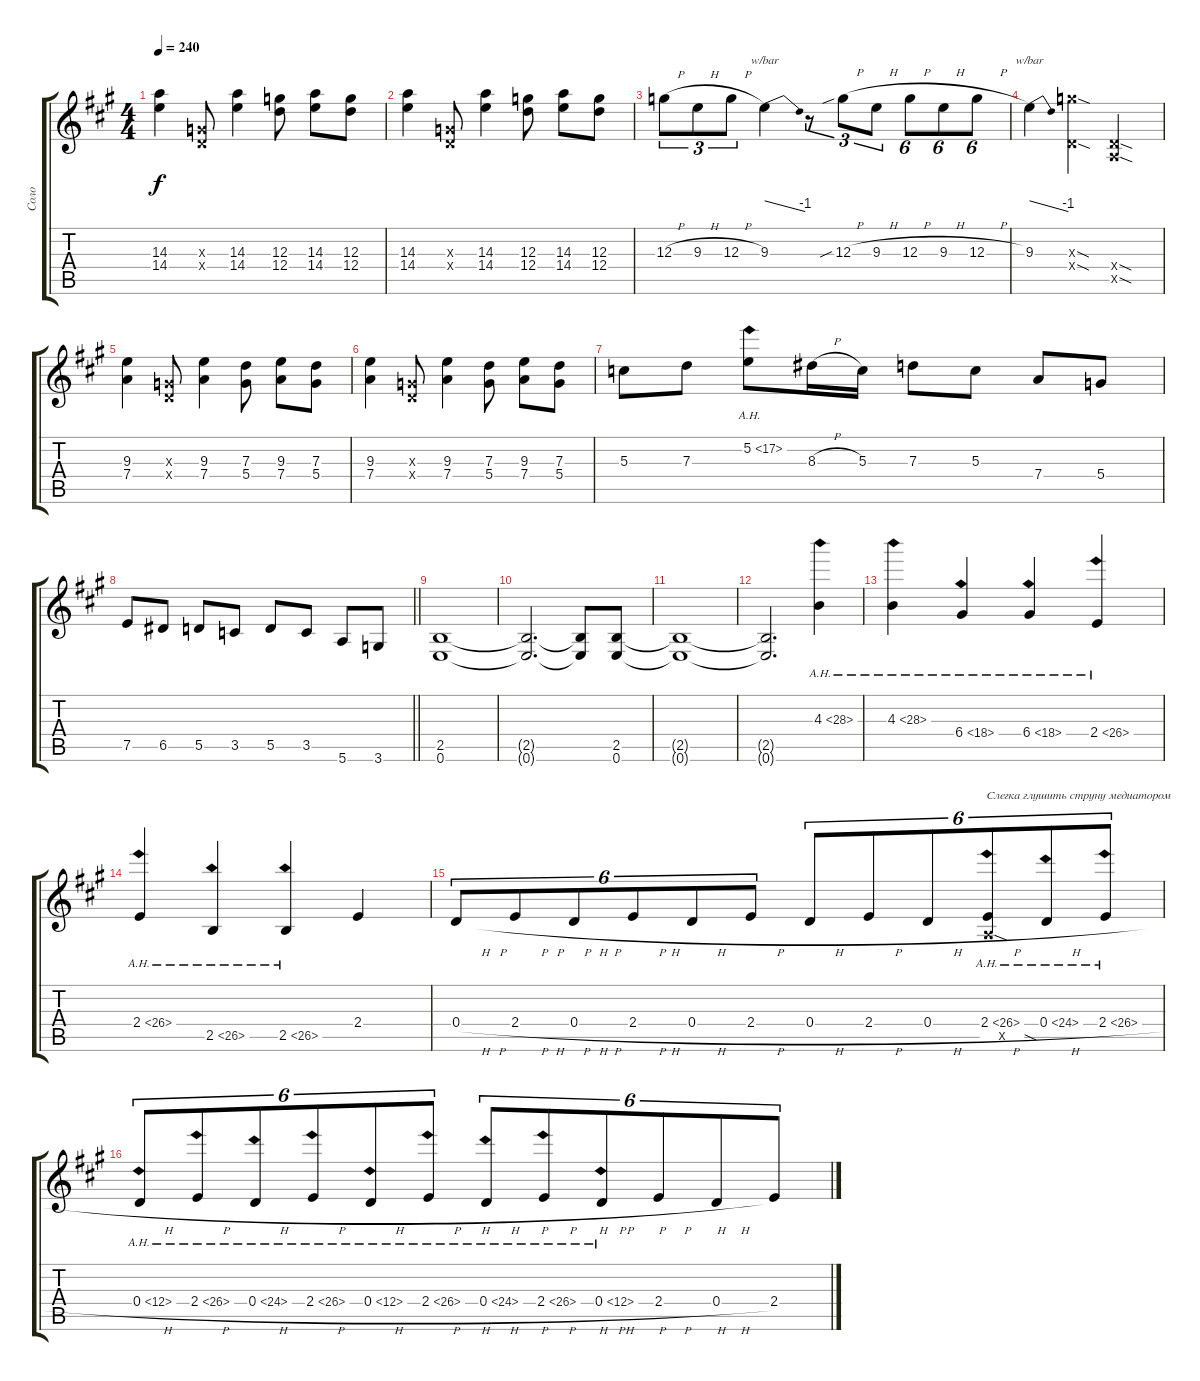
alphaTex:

\track ("Соло" "Соло") {instrument distortionguitar}
\staff {score tabs}
\tuning (E4 B3 G3 D3 A2 E2) {hide}
\ts (4 4)
\tempo 240
\clef g2
\ks a
(14.3 14.4).4{dy f} (0.3{x} 0.4{x}).8 (14.3 14.4).4 (12.3 12.4).8 (14.3 14.4).8 (12.3 12.4).8 |
(14.3 14.4).4 (0.3{x} 0.4{x}).8 (14.3 14.4).4 (12.3 12.4).8 (14.3 14.4).8 (12.3 12.4).8 |
12.3{h}.8{tu (3 2)} 9.3{h}.8{tu (3 2)} 12.3{h}.8{tu (3 2)} 9.3.4{tbe (dive default 0 0 60 -4)} r.8{tu (3 2)} 12.3{sib h}.8{tu (3 2)} 9.3{h}.8{tu (3 2)} 12.3{h}.8{tu (6 4)} 9.3{h}.8{tu (6 4)} 12.3{h}.8{tu (6 4)} |
9.3.4{tbe (dive default 0 0 60 -4)} (12.3{sod x} 0.4{sod x}).4 (0.4{sod x} 0.5{sod x}).2 |
(9.3 7.4).4 (0.3{x} 0.4{x}).8 (9.3 7.4).4 (7.3 5.4).8 (9.3 7.4).8 (7.3 5.4).8 |
(9.3 7.4).4 (0.3{x} 0.4{x}).8 (9.3 7.4).4 (7.3 5.4).8 (9.3 7.4).8 (7.3 5.4).8 |
5.3.8 7.3.8 5.2{ah 12}.8 8.3{h}.16 5.3.16 7.3.8 5.3.8 7.4.8 5.4.8 |
\barLineRight lightlight
7.5.8 6.5.8 5.5.8 3.5.8 5.5.8 3.5.8 5.6.8 3.6.8 |
(2.5 0.6).1 |
(2.5{t} 0.6{t}).2{d} (2.5{t} 0.6{t}).8 (2.5 0.6).8 |
(2.5{t} 0.6{t}).1 |
(2.5{t} 0.6{t}).2{d} 4.3{ah 24}.4 |
4.3{ah 24}.4 6.4{ah 12}.4 6.4{ah 12}.4 2.4{ah 24}.4 |
2.4{ah 24}.4 2.5{ah 24}.4 2.5{ah 24}.4 2.4.4 |
0.4{h}.8{tu (6 4)} 2.4{h}.8{tu (6 4)} 0.4{h}.8{tu (6 4)} 2.4{h}.8{tu (6 4)} 0.4{h}.8{tu (6 4)} 2.4{h}.8{tu (6 4)} 0.4{h}.8{tu (6 4)} 2.4{h}.8{tu (6 4)} 0.4{h}.8{tu (6 4)} (2.4{ah 24 h} 0.5{sod x}).8{tu (6 4) txt "Слегка глушить струну медиатором"} 0.4{ah 24 h}.8{tu (6 4)} 2.4{ah 24 h}.8{tu (6 4)} |
0.4{ah 12 h}.8{tu (6 4)} 2.4{ah 24 h}.8{tu (6 4)} 0.4{ah 24 h}.8{tu (6 4)} 2.4{ah 24 h}.8{tu (6 4)} 0.4{ah 12 h}.8{tu (6 4)} 2.4{ah 24 h}.8{tu (6 4)} 0.4{ah 24 h}.8{tu (6 4)} 2.4{ah 24 h}.8{tu (6 4)} 0.4{ah 12 h}.8{tu (6 4)} 2.4{h}.8{tu (6 4)} 0.4{h}.8{tu (6 4)} 2.4.8{tu (6 4)}
